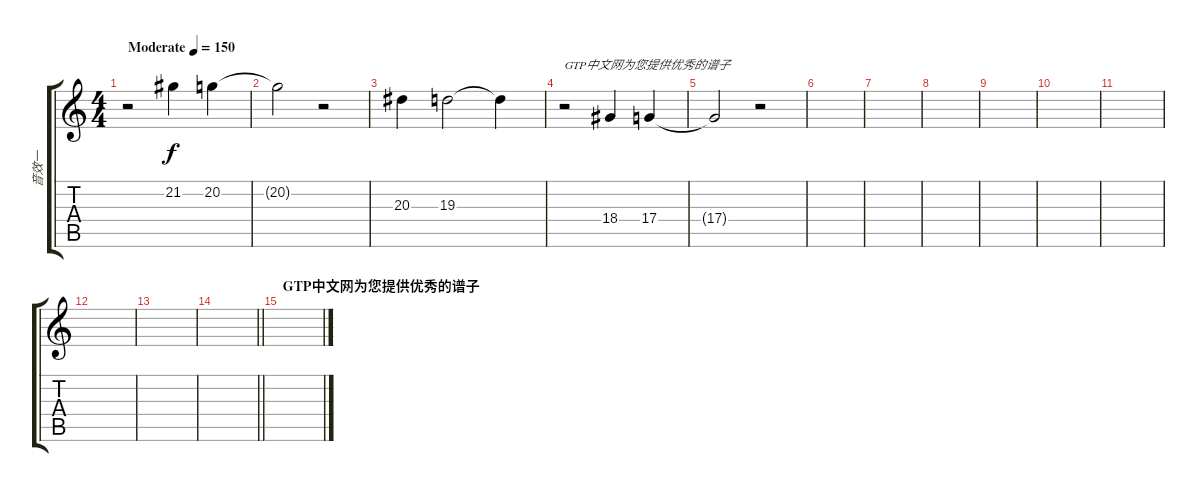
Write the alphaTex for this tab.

\track ("音效一" "音效一") {instrument pad4choir}
\staff {score tabs}
\tuning (E4 B3 G3 D3 A2 E2) {hide}
\ts (4 4)
\tempo (150 "Moderate")
\clef g2
\ks c
r.2{dy f instrument pad4choir} 21.2.4 20.2.4 |
20.2{t}.2 r.2 |
20.3.4 19.3.2 19.3{t}.4 |
r.2{txt "GTP中文网为您提供优秀的谱子"} 18.4.4 17.4.4 |
17.4{t}.2 r.2 |
|
|
|
|
|
|
|
|
\barLineRight lightlight
|
\section ("" "GTP中文网为您提供优秀的谱子")
